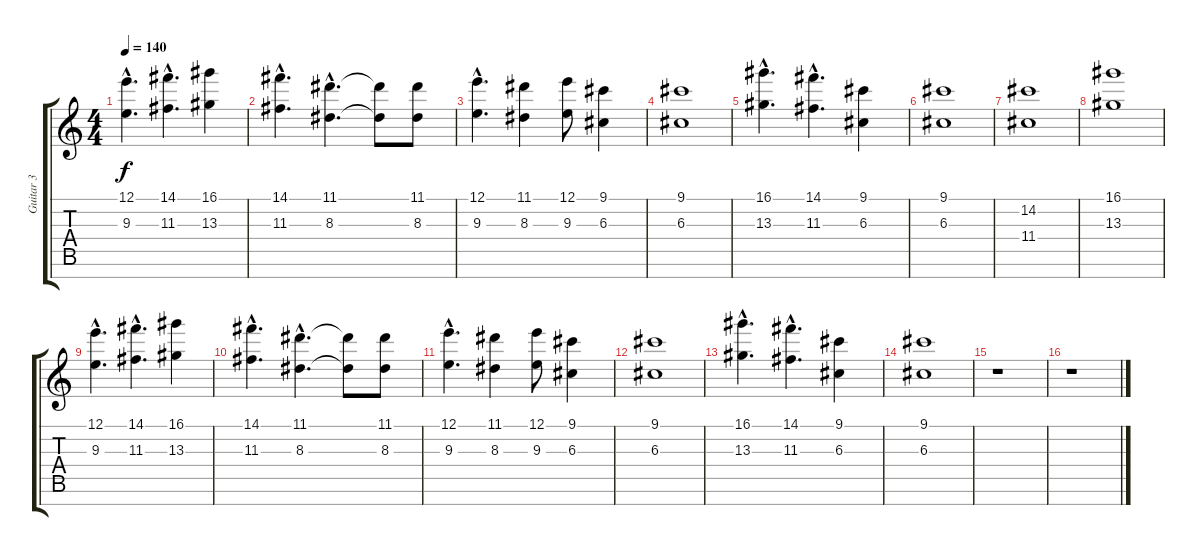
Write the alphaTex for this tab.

\track ("Guitar 3" "Guitar 3") {instrument distortionguitar}
\staff {score tabs}
\tuning (E4 B3 G3 D3 A2 E2 B1) {hide}
\ts (4 4)
\tempo 140
\clef g2
\ks c
(12.1{hac} 9.3{hac}).4{d dy f} (14.1{hac} 11.3{hac}).4{d} (16.1 13.3).4 |
(14.1{hac} 11.3{hac}).4{d} (11.1{hac} 8.3{hac}).4{d} (11.1{t} 8.3{t}).8 (11.1 8.3).8 |
(12.1{hac} 9.3{hac}).4{d} (11.1 8.3).4 (12.1 9.3).8 (9.1 6.3).4 |
(9.1 6.3).1 |
(16.1{hac} 13.3{hac}).4{d} (14.1{hac} 11.3{hac}).4{d} (9.1 6.3).4 |
(9.1 6.3).1 |
(14.2 11.4).1 |
(16.1 13.3).1 |
(12.1{hac} 9.3{hac}).4{d} (14.1{hac} 11.3{hac}).4{d} (16.1 13.3).4 |
(14.1{hac} 11.3{hac}).4{d} (11.1{hac} 8.3{hac}).4{d} (11.1{t} 8.3{t}).8 (11.1 8.3).8 |
(12.1{hac} 9.3{hac}).4{d} (11.1 8.3).4 (12.1 9.3).8 (9.1 6.3).4 |
(9.1 6.3).1 |
(16.1{hac} 13.3{hac}).4{d} (14.1{hac} 11.3{hac}).4{d} (9.1 6.3).4 |
(9.1 6.3).1 |
r.1 |
r.1
